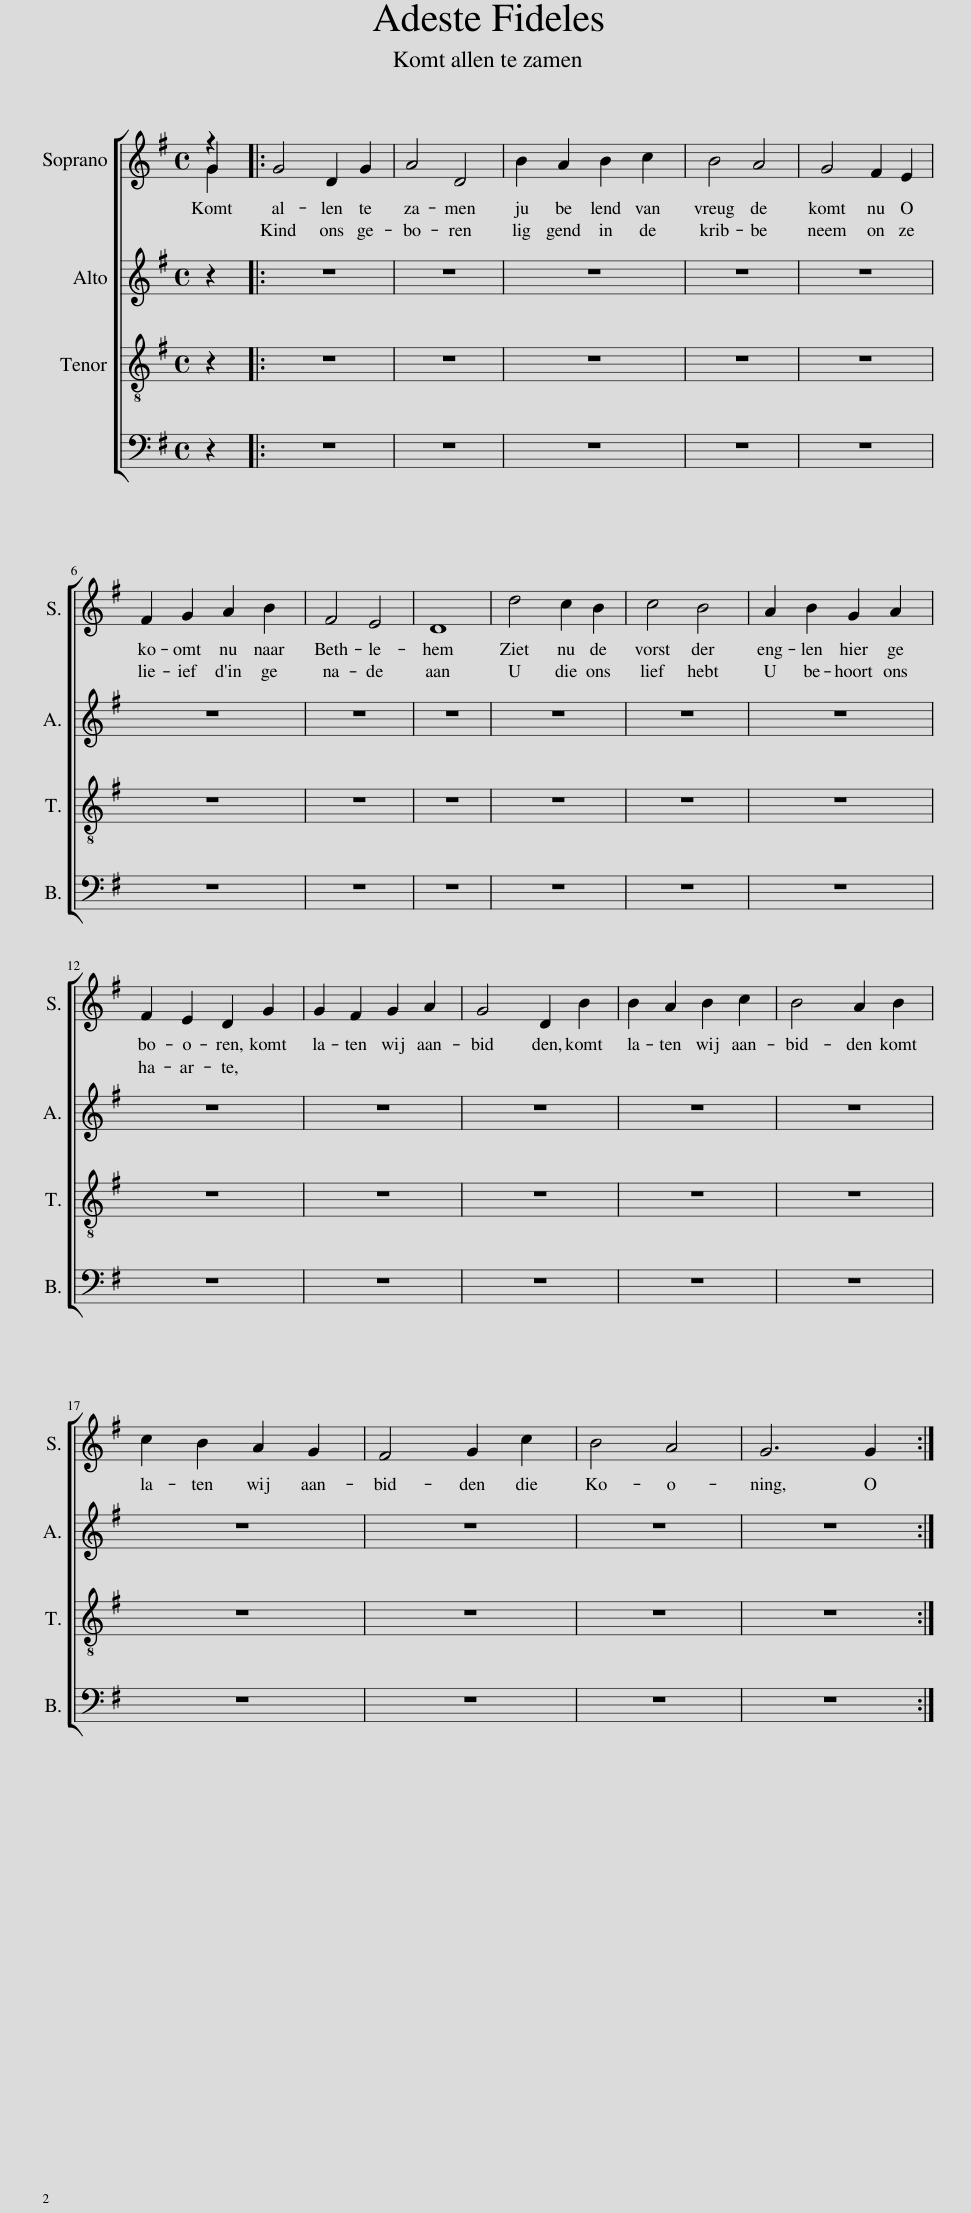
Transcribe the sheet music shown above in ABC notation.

X:1
%%score [ ( 1 2 3 ) ]
L:1/8
M:4/4
I:linebreak $
K:G
V:1 treble
V:2 treble
V:3 treble
V:1
 z2 |: G4 D2 G2 | A4 D4 | B2 A2 B2 c2 | B4 A4 | %5
 G4 F2 E2 |$ F2 G2 A2 B2 | F4 E4 | D8 | d4 c2 B2 | %10
 c4 B4 | A2 B2 G2 A2 |$ F2 E2 D2 G2 | G2 F2 G2 A2 | G4 D2 B2 | %15
 B2 A2 B2 c2 | B4 A2 B2 |$ c2 B2 A2 G2 | F4 G2 c2 | B4 A4 | %20
 G6 G2 :| %21
V:2
 G2 |: x8 | x8 | x8 | x8 | %5
 x8 |$ x8 | x8 | x8 | x8 | %10
 x8 | x8 |$ x8 | x8 | x8 | %15
 x8 | x8 |$ x8 | x8 | x8 | %20
 x8 :| %21
V:3
 G2 |: x8 | x8 | x8 | x8 | %5
 x8 |$ x8 | x8 | x8 | x8 | %10
 x8 | x8 |$ x8 | x8 | x8 | %15
 x8 | x8 |$ x8 | x8 | x8 | %20
 x8 :| %21
